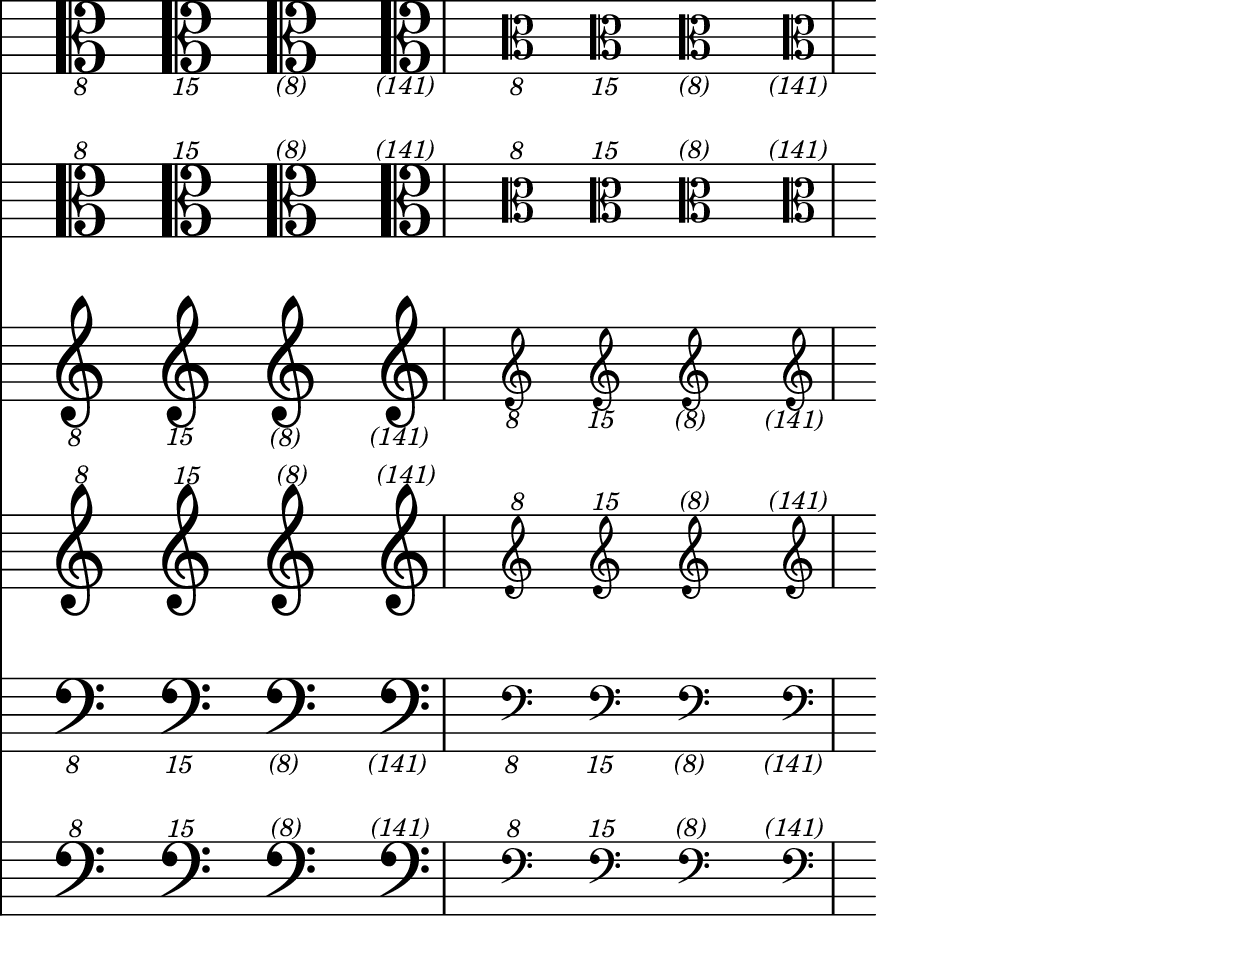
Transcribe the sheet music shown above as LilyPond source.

%% Generated by lilypond-book
%% Options: [exampleindent=10.16\mm,indent=0\mm,line-width=160\mm]
\include "lilypond-book-preamble.ly"


% ****************************************************************
% Start cut-&-pastable-section
% ****************************************************************



\paper {
  indent = 0\mm
  line-width = 160\mm
  % offset the left padding, also add 1mm as lilypond creates cropped
  % images with a little space on the right
  line-width = #(- line-width (* mm  3.000000) (* mm 1))
}

\layout {
  
}





% ****************************************************************
% ly snippet:
% ****************************************************************
\sourcefilename "/home/gub/NewGub/gub/target/linux-x86/src/lilypond-git.sv.gnu.org--lilypond.git-release-unstable/input/regression/clef-transposition-placement.ly"
\sourcefileline 0
\version "2.19.22"

\header {

  texidoc="Transposition symbols should be correctly positioned
close to the parent clef.  Horizontal alignment is fine-tuned
for standard C, G and F clefs: for example, downwards transposition
of a G clef should be centered exactly under the middle of clef hook.
For clefs that don't have fine-tuned alignment the transposition
number should be centered."

}

% use huge staff-size to see the tiny differencies better.
#(set-global-staff-size 35)

clefVariations =
#(define-music-function (type)(string?)
   #{
     \once \omit Staff.Clef s4
     \override Staff.Clef.full-size-change = ##t
     \clef #(string-append type "8") s4
     \clef #(string-append type "15") s4
     \clef #(string-append type "(8)") s4
     \clef #(string-append type "(141)") s4
     % change clefs are omitted - too similar to regular ones
     \cueClef #(string-append type "8") s4
     \cueClef #(string-append type "15") s4
     \cueClef #(string-append type "(8)") s4
     \cueClef #(string-append type "(141)") s4
   #})

\markup "Even the smallest positioning changes may indicate a problem!"
\score {
  <<
    \new Staff { \clefVariations "C_" }
    \new Staff { \clefVariations "C^" }
    \new Staff { \clefVariations "G_" }
    \new Staff { \clefVariations "G^" }
    \new Staff { \clefVariations "F_" }
    \new Staff { \clefVariations "F^" }
  >>
}

\layout {
  \context {
    \Staff
    \remove Time_signature_engraver
  }
}


% ****************************************************************
% end ly snippet
% ****************************************************************
